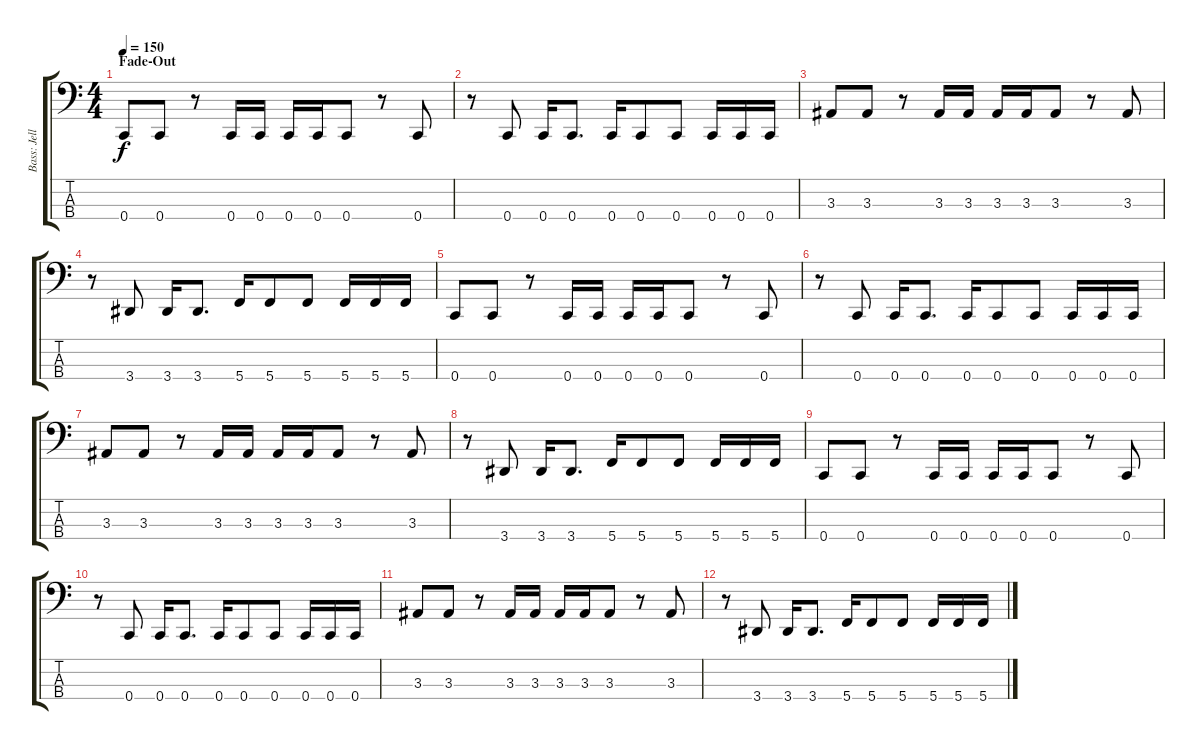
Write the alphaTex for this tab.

\track ("Bass: Jelle" "Bass: Jell") {instrument electricbasspick}
\staff {score tabs}
\tuning (F2 C2 G1 C1) {hide}
\ts (4 4)
\section ("" "Fade-Out")
\tempo 150
\clef f4
\ks c
0.4.8{dy f} 0.4.8 r.8 0.4.16 0.4.16 0.4.16 0.4.16 0.4.8 r.8 0.4.8 |
r.8 0.4.8 0.4.16 0.4.8{d} 0.4.16 0.4.8 0.4.8 0.4.16 0.4.16 0.4.16 |
3.3.8 3.3.8 r.8 3.3.16 3.3.16 3.3.16 3.3.16 3.3.8 r.8 3.3.8 |
r.8 3.4.8 3.4.16 3.4.8{d} 5.4.16 5.4.8 5.4.8 5.4.16 5.4.16 5.4.16 |
0.4.8 0.4.8 r.8 0.4.16 0.4.16 0.4.16 0.4.16 0.4.8 r.8 0.4.8 |
r.8 0.4.8 0.4.16 0.4.8{d} 0.4.16 0.4.8 0.4.8 0.4.16 0.4.16 0.4.16 |
3.3.8 3.3.8 r.8 3.3.16 3.3.16 3.3.16 3.3.16 3.3.8 r.8 3.3.8 |
r.8 3.4.8 3.4.16 3.4.8{d} 5.4.16 5.4.8 5.4.8 5.4.16 5.4.16 5.4.16 |
0.4.8 0.4.8 r.8 0.4.16 0.4.16 0.4.16 0.4.16 0.4.8 r.8 0.4.8 |
r.8 0.4.8 0.4.16 0.4.8{d} 0.4.16 0.4.8 0.4.8 0.4.16 0.4.16 0.4.16 |
3.3.8 3.3.8 r.8 3.3.16 3.3.16 3.3.16 3.3.16 3.3.8 r.8 3.3.8 |
r.8 3.4.8 3.4.16 3.4.8{d} 5.4.16 5.4.8 5.4.8 5.4.16 5.4.16 5.4.16
